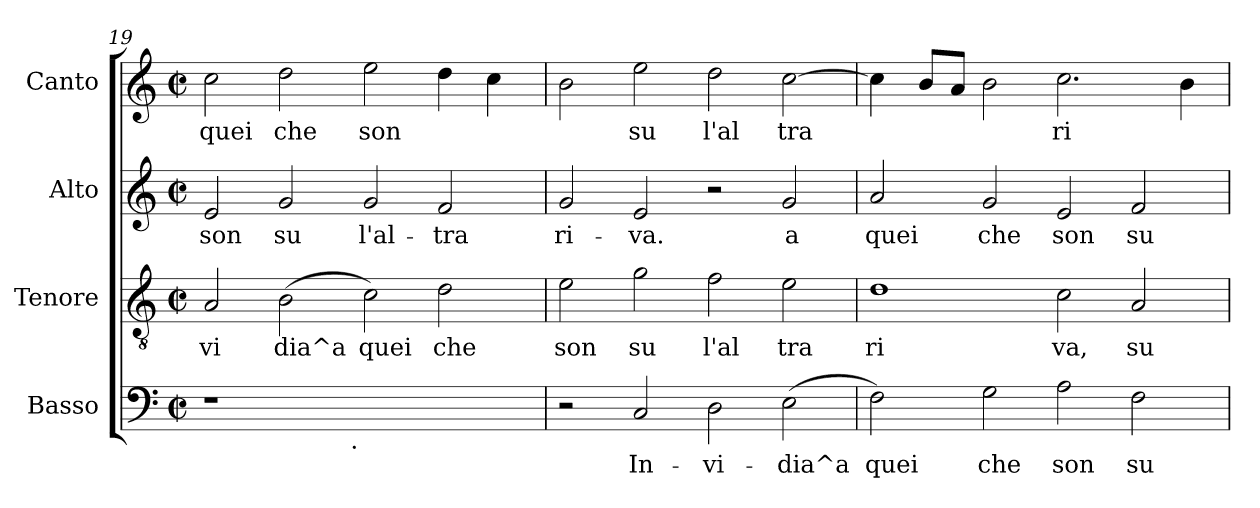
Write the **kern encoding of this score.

**kern	**text	**kern	**text	**kern	**text	**kern	**text
*part4	*part4	*part3	*part3	*part2	*part2	*part1	*part1
*staff4	*staff4	*staff3	*staff3	*staff2	*staff2	*staff1	*staff1
*I"Basso	*	*I"Tenore	*	*I"Alto	*	*I"Canto	*
*I'Basso	*	*I'Tenore	*	*I'Alto	*	*I'Canto	*
!!LO:PB:g=z
*clefF4	*	*clefGv2	*	*clefG2	*	*clefG2	*
*k[]	*	*k[]	*	*k[]	*	*k[]	*
*C:	*	*C:	*	*C:	*	*C:	*
*M2/2	*	*M2/2	*	*M2/2	*	*M2/2	*
*met(c|)	*	*met(c|)	*	*met(c|)	*	*met(c|)	*
=19	=19	=19	=19	=19	=19	=19	=19
!	!	!	!LO:LY:b:cj	!	!LO:LY:b:cj	!	!LO:LY:a:cj
*^	*	*	*	*	*	*	*
1r	2ryy	.	2A/	vi	2e/	son	2cc\	quei
!	!	!	!	!LO:LY:b:cj	!	!LO:LY:b:cj	!	!LO:LY:a:cj
.	4...ryy	.	(<2B\	dia^a	2g/	su	2dd\	che
!	!LO:TX:b:t=.	!	!	!	!	!	!	!
.	1ryy	.	.	.	.	.	.	.
!	!	!	!	!LO:LY:b:cj	!	!LO:LY:b:cj	!	!LO:LY:a:cj
1ryy	.	.	2c\)	quei	2g/	l'al-	2ee\	son
!	!	!	!	!LO:LY:b:cj	!	!LO:LY:b:cj	!	!LO:LY:a:cj
.	.	.	2d\	che	2f/	-tra	4dd\	.
!	!	!	!	!	!	!	!	!LO:LY:a:cj
.	.	.	.	.	.	.	4cc\	.
.	32ryy	.	.	.	.	.	.	.
=20	=20	=20	=20	=20	=20	=20	=20	=20
!	!	!	!	!LO:LY:b:cj	!	!LO:LY:b:cj	!	!LO:LY:a:cj
*v	*v	*	*	*	*	*	*	*
2r	.	2e\	son	2g/	ri-	2b\	.
!	!LO:LY:b:cj	!	!LO:LY:b:cj	!	!LO:LY:b:cj	!	!LO:LY:a:cj
2C/	In-	2g\	su	2e/	-va.	2ee\	su
!	!LO:LY:b:cj	!	!LO:LY:b:cj	!	!	!	!LO:LY:a:cj
2D\	-vi-	2f\	l'al	2r	.	2dd\	l'al
!	!LO:LY:b:cj	!	!LO:LY:b:cj	!	!LO:LY:b:cj	!	!LO:LY:a:cj
(<2E\	-dia^a	2e\	tra	2g/	a	[>2cc\	tra
=21	=21	=21	=21	=21	=21	=21	=21
!	!LO:LY:b:cj	!	!LO:LY:b:cj	!	!LO:LY:b:cj	!	!LO:LY:a:cj
2F\)	quei	1d	ri	2a/	quei	4cc\]	.
!	!	!	!	!	!	!	!LO:LY:a:cj
.	.	.	.	.	.	8b/L	.
!	!	!	!	!	!	!	!LO:LY:a:cj
.	.	.	.	.	.	8a/J	.
!	!LO:LY:b:cj	!	!	!	!LO:LY:b:cj	!	!LO:LY:a:cj
2G\	che	.	.	2g/	che	2b\	.
!	!LO:LY:b:cj	!	!LO:LY:b:cj	!	!LO:LY:b:cj	!	!LO:LY:a:cj
2A\	son	2c\	va,	2e/	son	2.cc\	ri
!	!LO:LY:b:cj	!	!LO:LY:b:cj	!	!LO:LY:b:cj	!	!
2F\	su	2A/	su	2f/	su	.	.
!	!	!	!	!	!	!	!LO:LY:a:cj
.	.	.	.	.	.	4b\	.
=	=	=	=	=	=	=	=
*-	*-	*-	*-	*-	*-	*-	*-
